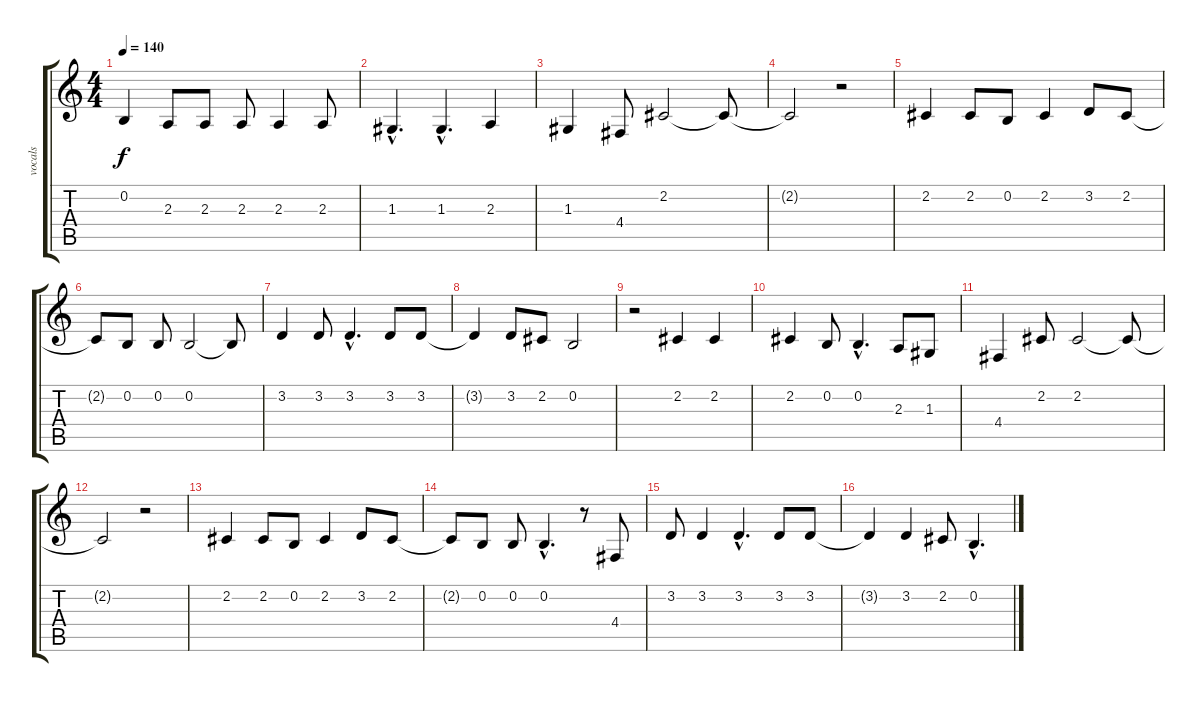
\track ("vocals" "vocals") {instrument oboe}
\staff {score tabs}
\tuning (E4 B3 G3 D3 A2 E2) {hide}
\ts (4 4)
\tempo 140
\clef g2
\ks c
0.2.4{dy f} 2.3.8 2.3.8 2.3.8 2.3.4 2.3.8 |
1.3{hac}.4{d} 1.3{hac}.4{d} 2.3.4 |
1.3.4 4.4.8 2.2.2 2.2{t}.8 |
2.2{t}.2 r.2 |
2.2.4 2.2.8 0.2.8 2.2.4 3.2.8 2.2.8 |
2.2{t}.8 0.2.8 0.2.8 0.2.2 0.2{t}.8 |
3.2.4 3.2.8 3.2{hac}.4{d} 3.2.8 3.2.8 |
3.2{t}.4 3.2.8 2.2.8 0.2.2 |
r.2 2.2.4 2.2.4 |
2.2.4 0.2.8 0.2{hac}.4{d} 2.3.8 1.3.8 |
4.4.4 2.2.8 2.2.2 2.2{t}.8 |
2.2{t}.2 r.2 |
2.2.4 2.2.8 0.2.8 2.2.4 3.2.8 2.2.8 |
2.2{t}.8 0.2.8 0.2.8 0.2{hac}.4{d} r.8 4.4.8 |
3.2.8 3.2.4 3.2{hac}.4{d} 3.2.8 3.2.8 |
3.2{t}.4 3.2.4 2.2.8 0.2{hac}.4{d}
